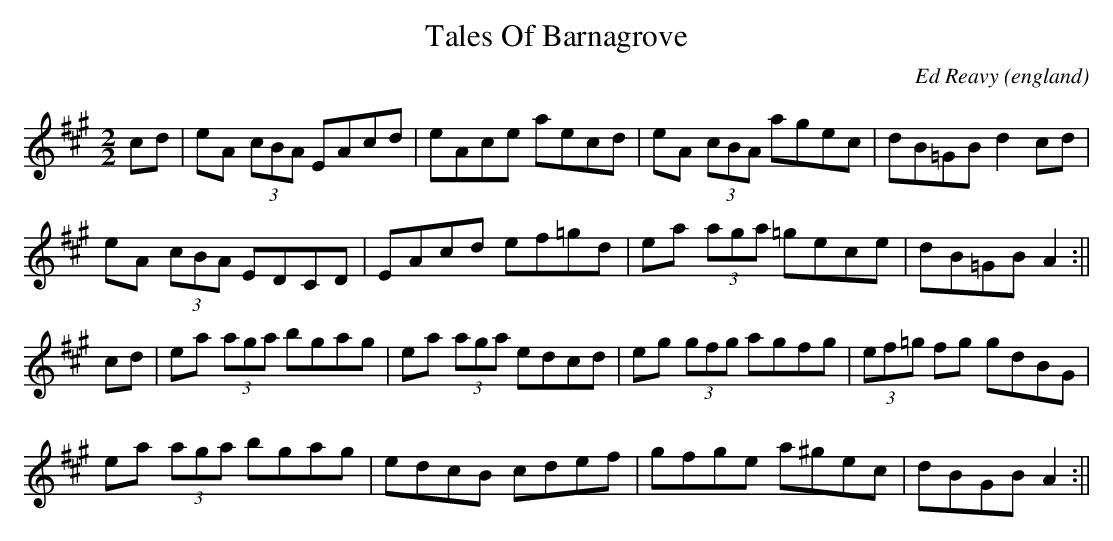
X:1
T:Tales Of Barnagrove
O:england
C:Ed Reavy
M:2/2
L:1/8
K:A
cd|eA (3cBA EAcd|eAce aecd|eA (3cBA agec|dB=GB d2 cd|
eA (3cBA EDCD|EAcd ef=gd|ea (3aga =gece|dB=GB A2:||
cd|ea (3aga bgag|ea (3aga edcd|eg (3gfg agfg|(3ef=g fg gdBG|
ea (3aga bgag|edcB cdef|gfge a^gec|dBGB A2:||
